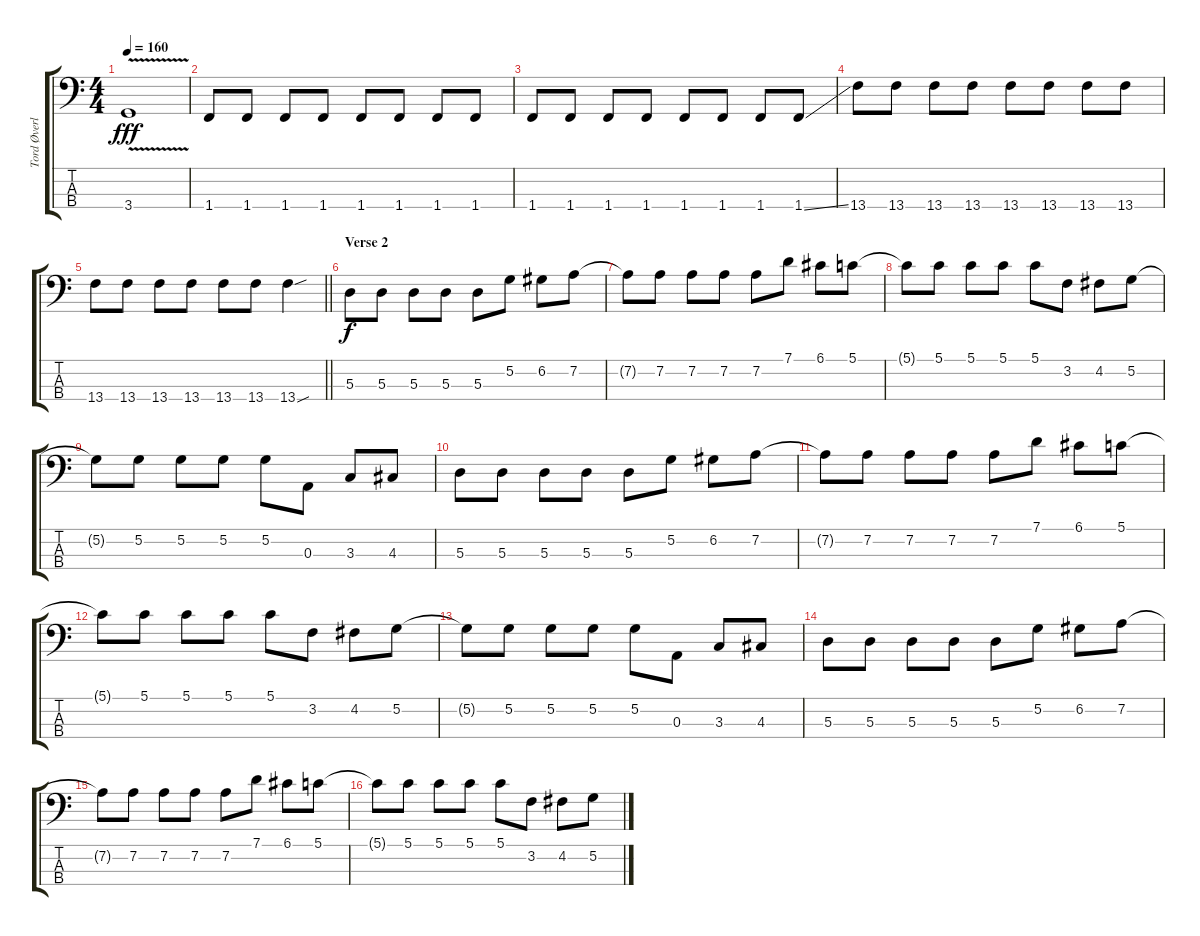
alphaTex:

\track ("Tord Øverland-Knudsen" "Tord Øverl") {instrument slapbass2}
\staff {score tabs}
\tuning (G2 D2 A1 E1) {hide}
\ts (4 4)
\tempo 160
\clef f4
\ks c
3.4{v}.1{dy fff} |
1.4.8 1.4.8 1.4.8 1.4.8 1.4.8 1.4.8 1.4.8 1.4.8 |
1.4.8 1.4.8 1.4.8 1.4.8 1.4.8 1.4.8 1.4.8 1.4{ss}.8 |
13.4.8 13.4.8 13.4.8 13.4.8 13.4.8 13.4.8 13.4.8 13.4.8 |
\barLineRight lightlight
13.4.8 13.4.8 13.4.8 13.4.8 13.4.8 13.4.8 13.4{sou}.4 |
\section ("" "Verse 2")
5.3.8{dy f} 5.3.8 5.3.8 5.3.8 5.3.8 5.2.8 6.2.8 7.2.8 |
7.2{t}.8 7.2.8 7.2.8 7.2.8 7.2.8 7.1.8 6.1.8 5.1.8 |
5.1{t}.8 5.1.8 5.1.8 5.1.8 5.1.8 3.2.8 4.2.8 5.2.8 |
5.2{t}.8 5.2.8 5.2.8 5.2.8 5.2.8 0.3.8 3.3.8 4.3.8 |
5.3.8 5.3.8 5.3.8 5.3.8 5.3.8 5.2.8 6.2.8 7.2.8 |
7.2{t}.8 7.2.8 7.2.8 7.2.8 7.2.8 7.1.8 6.1.8 5.1.8 |
5.1{t}.8 5.1.8 5.1.8 5.1.8 5.1.8 3.2.8 4.2.8 5.2.8 |
5.2{t}.8 5.2.8 5.2.8 5.2.8 5.2.8 0.3.8 3.3.8 4.3.8 |
5.3.8 5.3.8 5.3.8 5.3.8 5.3.8 5.2.8 6.2.8 7.2.8 |
7.2{t}.8 7.2.8 7.2.8 7.2.8 7.2.8 7.1.8 6.1.8 5.1.8 |
5.1{t}.8 5.1.8 5.1.8 5.1.8 5.1.8 3.2.8 4.2.8 5.2.8
